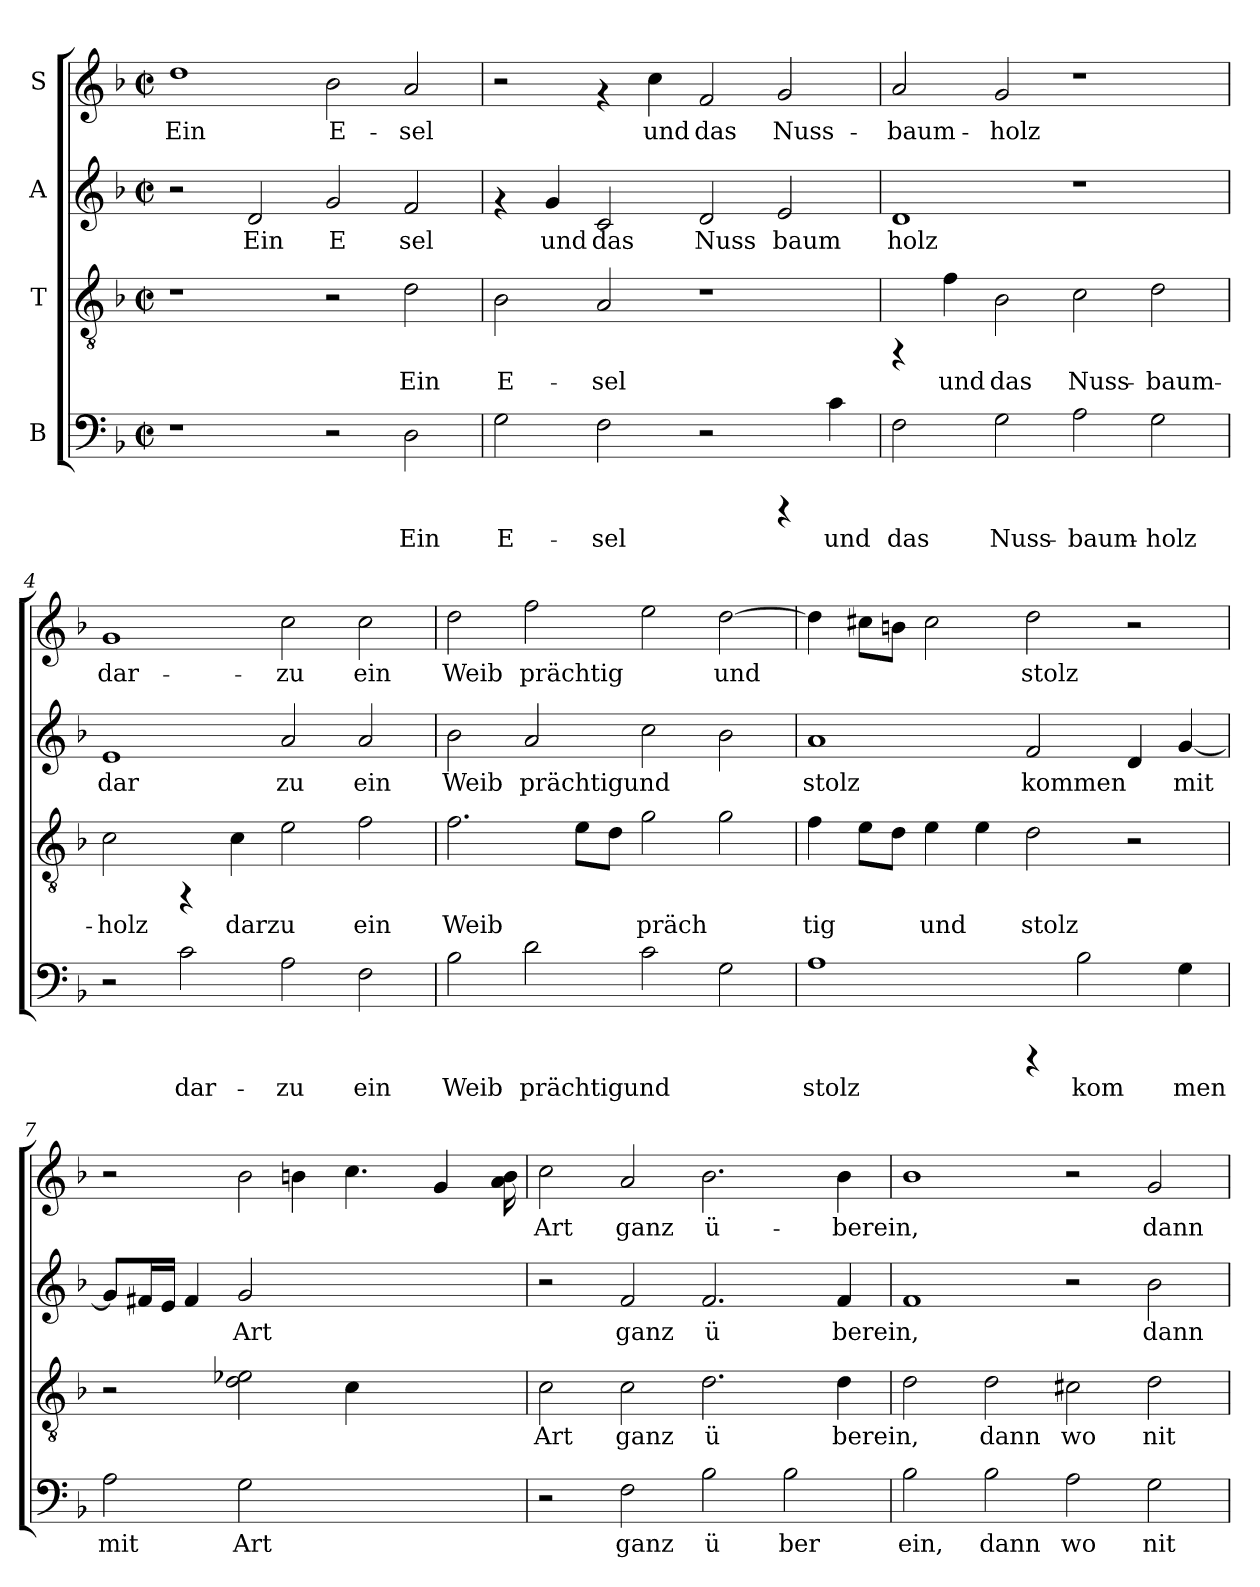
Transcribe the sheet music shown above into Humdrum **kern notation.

**kern	**text	**kern	**text	**kern	**text	**kern	**text
*part4	*part4	*part3	*part3	*part2	*part2	*part1	*part1
*staff4	*staff4	*staff3	*staff3	*staff2	*staff2	*staff1	*staff1
*I"B	*	*I"T	*	*I"A	*	*I"S	*
!!LO:PB:g=z
*stria5	*	*stria5	*	*stria5	*	*stria5	*
*clefF4	*	*clefGv2	*	*clefG2	*	*clefG2	*
*k[b-]	*	*k[b-]	*	*k[b-]	*	*k[b-]	*
*F:	*	*F:	*	*F:	*	*F:	*
*M2/2	*	*M2/2	*	*M2/2	*	*M2/2	*
*met(c|)	*	*met(c|)	*	*met(c|)	*	*met(c|)	*
=1	=1	=1	=1	=1	=1	=1	=1
!	!	!	!	!	!	!	!LO:LY:b:cj
1r	.	1r	.	2r	.	1dd	Ein
!	!	!	!	!	!LO:LY:b:cj	!	!
.	.	.	.	2d/	Ein	.	.
!	!	!	!	!	!LO:LY:b:cj	!	!LO:LY:b:cj
2r	.	2r	.	2g/	E	2b-\	E-
!	!LO:LY:b:cj	!	!LO:LY:b:cj	!	!LO:LY:b:cj	!	!LO:LY:b:cj
2D\	Ein	2d\	Ein	2f/	sel	2a/	-sel
=2	=2	=2	=2	=2	=2	=2	=2
!	!LO:LY:b:cj	!	!LO:LY:b:cj	!	!	!	!
2G\	E-	2B-\	E-	4rf	.	2r	.
!	!	!	!	!	!LO:LY:b:cj	!	!
.	.	.	.	4g/	und	.	.
!	!LO:LY:b:cj	!	!LO:LY:b:cj	!	!LO:LY:b:cj	!	!
2F\	-sel	2A/	-sel	2c/	das	4rf	.
!	!	!	!	!	!	!	!LO:LY:b:cj
.	.	.	.	.	.	4cc\	und
!	!	!	!	!	!LO:LY:b:cj	!	!LO:LY:b:cj
2r	.	1r	.	2d/	Nuss	2f/	das
!	!	!	!	!	!LO:LY:b:cj	!	!LO:LY:b:cj
4rCCC	.	.	.	2e/	baum	2g/	Nuss-
!	!LO:LY:b:cj	!	!	!	!	!	!
4c\	und	.	.	.	.	.	.
=3	=3	=3	=3	=3	=3	=3	=3
!	!LO:LY:b:cj	!	!	!	!LO:LY:b:cj	!	!LO:LY:b:cj
2F\	das	4rFF	.	1d	holz	2a/	-baum-
!	!	!	!LO:LY:b:cj	!	!	!	!
.	.	4f\	und	.	.	.	.
!	!LO:LY:b:cj	!	!LO:LY:b:cj	!	!	!	!LO:LY:b:cj
2G\	Nuss-	2B-\	das	.	.	2g/	-holz
!	!LO:LY:b:cj	!	!LO:LY:b:cj	!	!	!	!
2A\	-baum-	2c\	Nuss-	1r	.	1r	.
!	!LO:LY:b:cj	!	!LO:LY:b:cj	!	!	!	!
2G\	-holz	2d\	-baum-	.	.	.	.
=4	=4	=4	=4	=4	=4	=4	=4
!	!	!	!LO:LY:b:cj	!	!LO:LY:b:cj	!	!LO:LY:b:cj
2r	.	2c\	-holz	1e	dar	1g	dar-
!	!LO:LY:b:cj	!	!	!	!	!	!
2c\	dar-	4rFF	.	.	.	.	.
!	!	!	!LO:LY:b:cj	!	!	!	!
.	.	4c\	darzu	.	.	.	.
!	!LO:LY:b:cj	!	!LO:LY:b:cj	!	!LO:LY:b:cj	!	!LO:LY:b:cj
2A\	-zu	2e\	.	2a/	zu	2cc\	-zu
!	!LO:LY:b:cj	!	!LO:LY:b:cj	!	!LO:LY:b:cj	!	!LO:LY:b:cj
2F\	ein	2f\	ein	2a/	ein	2cc\	ein
!!LO:LB:g=z
=5	=5	=5	=5	=5	=5	=5	=5
!	!LO:LY:b:cj	!	!LO:LY:b:cj	!	!LO:LY:b:cj	!	!LO:LY:b:cj
2B-\	Weib	2.f\	Weib	2b-\	Weib	2dd\	Weib
!	!LO:LY:b:cj	!	!	!	!LO:LY:b:cj	!	!LO:LY:b:cj
2d\	prächtigund	.	.	2a/	prächtigund	2ff\	prächtig
!	!	!	!LO:LY:b:cj	!	!	!	!
.	.	8e\L	.	.	.	.	.
!	!	!	!LO:LY:b:cj	!	!	!	!
.	.	8d\J	.	.	.	.	.
!	!LO:LY:b:cj	!	!LO:LY:b:cj	!	!LO:LY:b:cj	!	!LO:LY:b:cj
2c\	.	2g\	präch	2cc\	.	2ee\	.
!	!LO:LY:b:cj	!	!LO:LY:b:cj	!	!LO:LY:b:cj	!	!LO:LY:b:cj
2G\	.	2g\	.	2b-\	.	[>2dd\	und
=6	=6	=6	=6	=6	=6	=6	=6
!	!LO:LY:b:cj	!	!LO:LY:b:cj	!	!LO:LY:b:cj	!	!LO:LY:b:cj
1A	stolz	4f\	tig	1a	stolz	4dd\]	.
!	!	!	!LO:LY:b:cj	!	!	!	!LO:LY:b:cj
.	.	8e\L	.	.	.	8cc#\L	.
!	!	!	!LO:LY:b:cj	!	!	!	!LO:LY:b:cj
.	.	8d\J	.	.	.	8b\J	.
!	!	!	!LO:LY:b:cj	!	!	!	!LO:LY:b:cj
.	.	4e\	und	.	.	2cc#\	.
!	!	!	!LO:LY:b:cj	!	!	!	!
.	.	4e\	.	.	.	.	.
!	!	!	!LO:LY:b:cj	!	!LO:LY:b:cj	!	!LO:LY:b:cj
4rCCC	.	2d\	stolz	2f/	kommen	2dd\	stolz
!	!LO:LY:b:cj	!	!	!	!	!	!
2B-\	kom	.	.	.	.	.	.
!	!	!	!	!	!LO:LY:b:cj	!	!
.	.	2r	.	4d/	.	2r	.
!	!LO:LY:b:cj	!	!	!	!LO:LY:b:cj	!	!
4G\	men	.	.	[<4g/	mit	.	.
=7	=7	=7	=7	=7	=7	=7	=7
!	!LO:LY:b:cj	!	!	!	!LO:LY:b:cj	!	!
*	*	*	*	*	*	*^	*
2A\	mit	2r	.	8g/L]	.	2r	2.ryy	.
!	!	!	!	!	!LO:LY:b:cj	!	!	!
.	.	.	.	16f#/	.	.	.	.
!	!	!	!	!	!LO:LY:b:cj	!	!	!
.	.	.	.	16e/J	.	.	.	.
!	!	!	!	!	!LO:LY:b:cj	!	!	!
.	.	.	.	4f#/	.	.	.	.
!	!LO:LY:b:cj	!	!	!	!LO:LY:b:cj	!	!	!
2G\	Art	2e-X\ 2d\	.	2g/	Art	2b-\	.	.
.	.	.	.	.	.	.	4b\	.
!	!	!	!LO:LY:b:cj	!	!	!	!	!
2ryy	.	4c\	.	2ryy	.	4.cc\	2ryy	.
.	.	4..ryy	.	.	.	.	.	.
.	.	.	.	.	.	4g/	.	.
8.ryy	.	.	.	8.ryy	.	.	8.ryy	.
!	!	!	!	!	!	!	!	!LO:LY:b:cj
.	.	.	.	.	.	16b\ 16a\	.	.
*	*	*	*	*	*	*v	*v	*
=8	=8	=8	=8	=8	=8	=8	=8
!	!	!	!LO:LY:b:cj	!	!	!	!LO:LY:b:cj
2r	.	2c\	Art	2r	.	2cc\	Art
!	!LO:LY:b:cj	!	!LO:LY:b:cj	!	!LO:LY:b:cj	!	!LO:LY:b:cj
2F\	ganz	2c\	ganz	2f/	ganz	2a/	ganz
!	!LO:LY:b:cj	!	!LO:LY:b:cj	!	!LO:LY:b:cj	!	!LO:LY:b:cj
2B-\	ü	2.d\	ü	2.f/	ü	2.b-\	ü-
!	!LO:LY:b:cj	!	!	!	!	!	!
2B-\	ber	.	.	.	.	.	.
!	!	!	!LO:LY:b:cj	!	!LO:LY:b:cj	!	!LO:LY:b:cj
.	.	4d\	berein,	4f/	berein,	4b-\	-berein,
=9	=9	=9	=9	=9	=9	=9	=9
!	!LO:LY:b:cj	!	!LO:LY:b:cj	!	!LO:LY:b:cj	!	!LO:LY:b:cj
2B-\	ein,	2d\	.	1f	.	1b-	.
!	!LO:LY:b:cj	!	!LO:LY:b:cj	!	!	!	!
2B-\	dann	2d\	dann	.	.	.	.
!	!LO:LY:b:cj	!	!LO:LY:b:cj	!	!	!	!
2A\	wo	2c#X\	wo	2r	.	2r	.
!	!LO:LY:b:cj	!	!LO:LY:b:cj	!	!LO:LY:b:cj	!	!LO:LY:b:cj
2G\	nit	2d\	nit	2b-\	dann	2g/	dann
=	=	=	=	=	=	=	=
*-	*-	*-	*-	*-	*-	*-	*-
